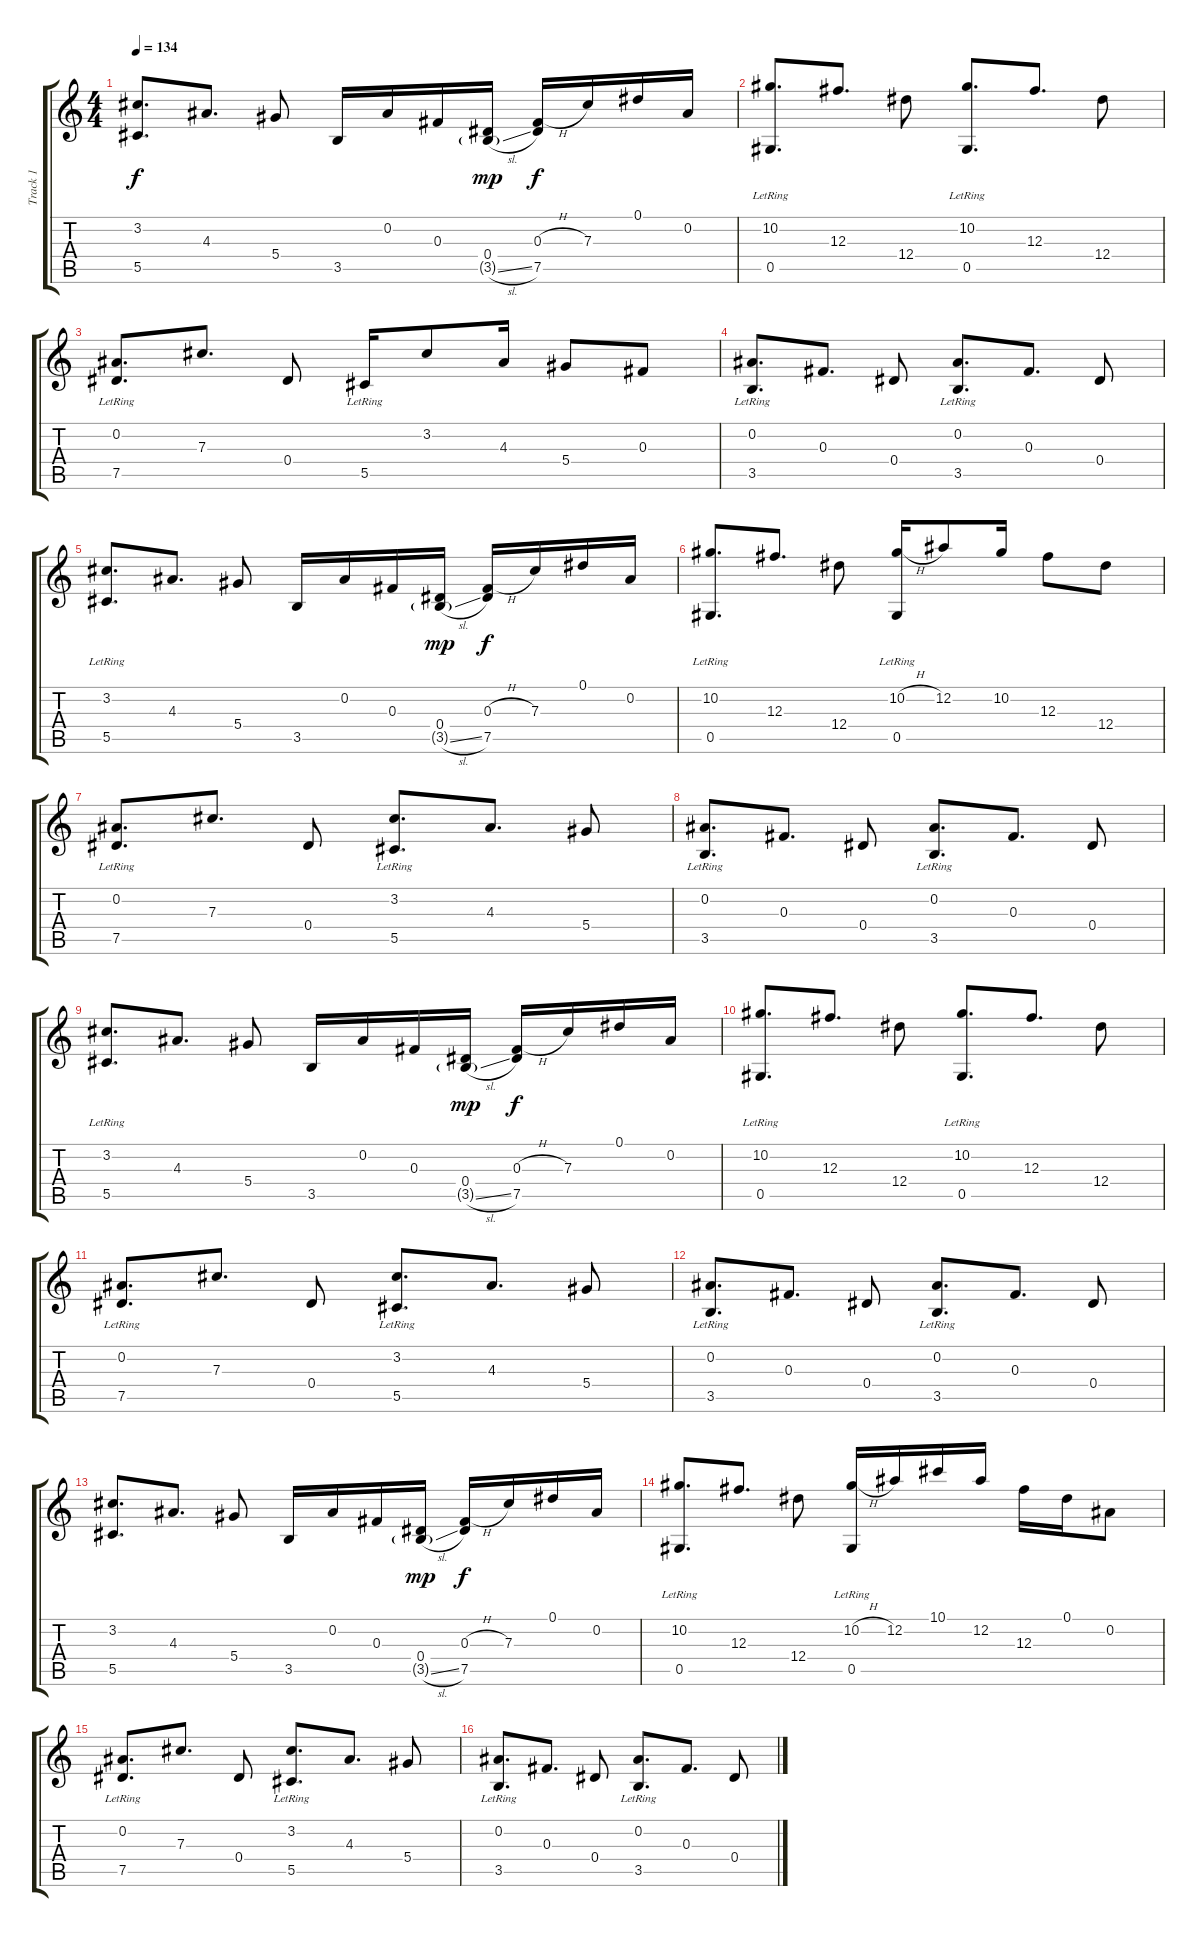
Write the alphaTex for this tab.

\track ("Track 1" "Track 1") {instrument electricguitarjazz}
\staff {score tabs}
\tuning (Eb4 Bb3 Gb3 Eb3 Ab2 F2) {hide}
\ts (4 4)
\tempo 134
\clef g2
\ks c
(3.2 5.5).8{d dy f} 4.3.8{d} 5.4.8 3.5.16 0.2.16 0.3.16 (0.4 3.5{sl g}).16{dy mp} (0.3{h} 7.5).16{dy f} 7.3.16 0.1.16 0.2.16 |
(10.2 0.5{lr}).8{d} 12.3.8{d} 12.4.8 (10.2 0.5{lr}).8{d} 12.3.8{d} 12.4.8 |
(0.2 7.5{lr}).8{d} 7.3.8{d} 0.4.8 5.5{lr}.16 3.2.8 4.3.16 5.4.8 0.3.8 |
(0.2 3.5{lr}).8{d} 0.3.8{d} 0.4.8 (0.2 3.5{lr}).8{d} 0.3.8{d} 0.4.8 |
(3.2{lr} 5.5{lr}).8{d} 4.3.8{d} 5.4.8 3.5.16 0.2.16 0.3.16 (0.4 3.5{sl g}).16{dy mp} (0.3{h} 7.5).16{dy f} 7.3.16 0.1.16 0.2.16 |
(10.2{lr} 0.5{lr}).8{d} 12.3.8{d} 12.4.8 (10.2{h lr} 0.5{lr}).16 12.2.8 10.2.16 12.3.8 12.4.8 |
(0.2{lr} 7.5{lr}).8{d} 7.3.8{d} 0.4.8 (3.2{lr} 5.5{lr}).8{d} 4.3.8{d} 5.4.8 |
(0.2{lr} 3.5{lr}).8{d} 0.3.8{d} 0.4.8 (0.2{lr} 3.5{lr}).8{d} 0.3.8{d} 0.4.8 |
(3.2{lr} 5.5{lr}).8{d} 4.3.8{d} 5.4.8 3.5.16 0.2.16 0.3.16 (0.4 3.5{sl g}).16{dy mp} (0.3{h} 7.5).16{dy f} 7.3.16 0.1.16 0.2.16 |
(10.2{lr} 0.5{lr}).8{d} 12.3.8{d} 12.4.8 (10.2{lr} 0.5{lr}).8{d} 12.3.8{d} 12.4.8 |
(0.2{lr} 7.5{lr}).8{d} 7.3.8{d} 0.4.8 (3.2{lr} 5.5{lr}).8{d} 4.3.8{d} 5.4.8 |
(0.2{lr} 3.5{lr}).8{d} 0.3.8{d} 0.4.8 (0.2{lr} 3.5{lr}).8{d} 0.3.8{d} 0.4.8 |
(3.2 5.5).8{d} 4.3.8{d} 5.4.8 3.5.16 0.2.16 0.3.16 (0.4 3.5{sl g}).16{dy mp} (0.3{h} 7.5).16{dy f} 7.3.16 0.1.16 0.2.16 |
(10.2{lr} 0.5{lr}).8{d} 12.3.8{d} 12.4.8 (10.2{h lr} 0.5{lr}).16 12.2.16 10.1.16 12.2.16 12.3.16 0.1.16 0.2.8 |
(0.2{lr} 7.5{lr}).8{d} 7.3.8{d} 0.4.8 (3.2{lr} 5.5{lr}).8{d} 4.3.8{d} 5.4.8 |
(0.2{lr} 3.5{lr}).8{d} 0.3.8{d} 0.4.8 (0.2{lr} 3.5{lr}).8{d} 0.3.8{d} 0.4.8
